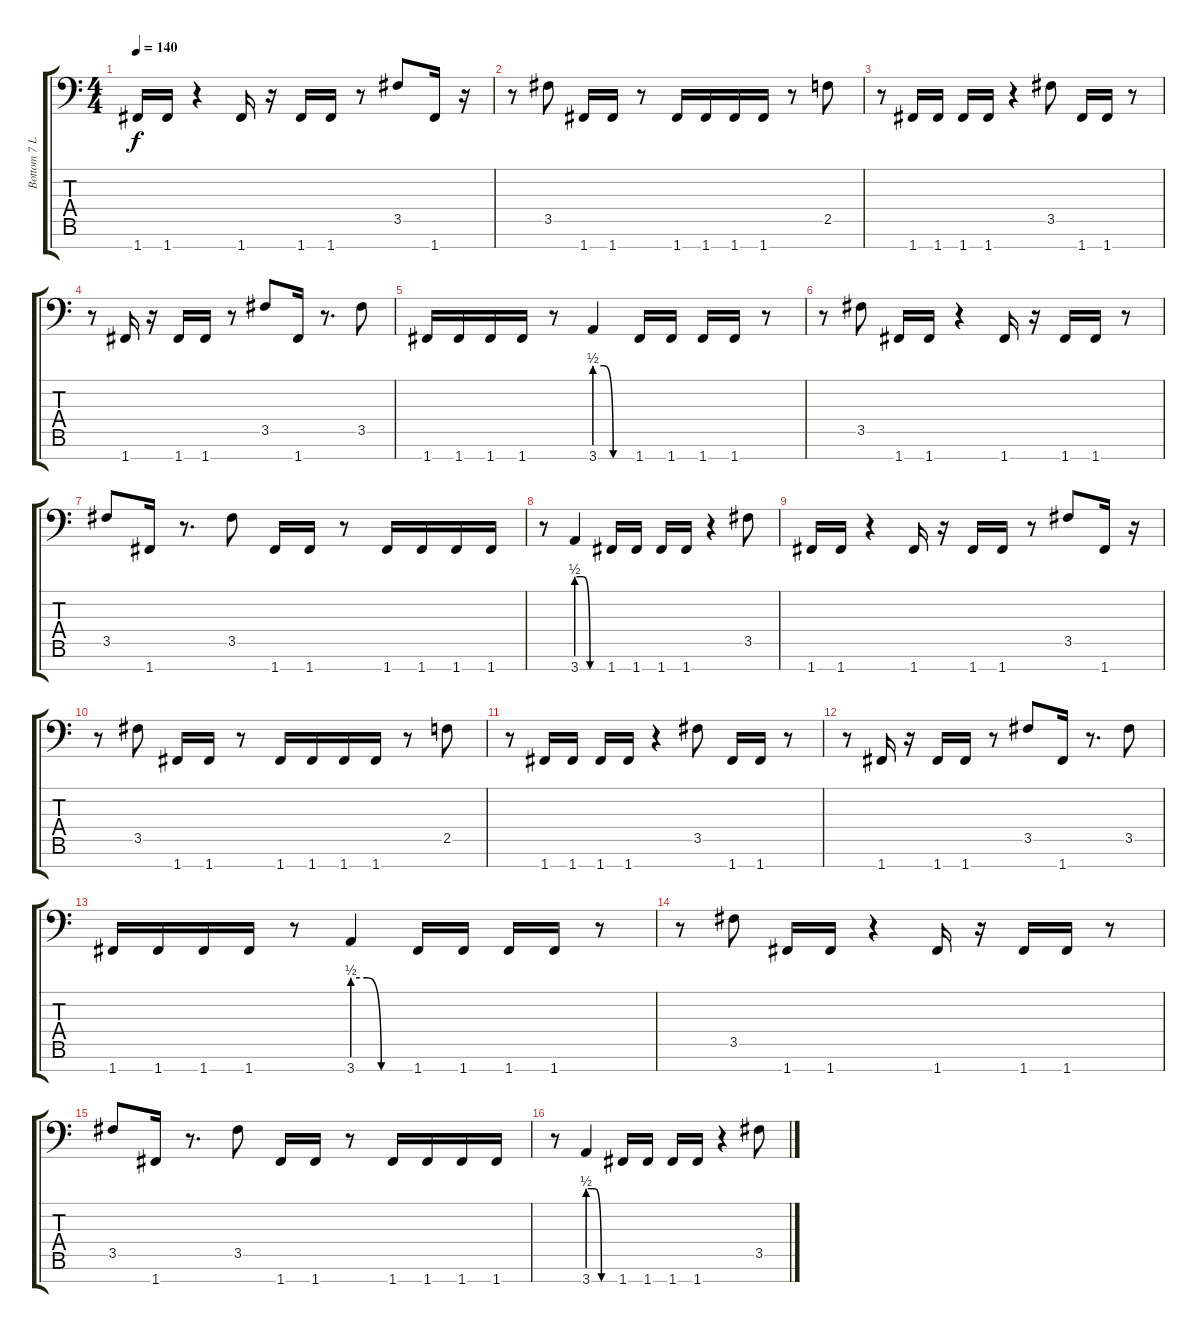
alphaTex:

\track ("Bottom 7 Left Channel" "Bottom 7 L") {instrument distortionguitar}
\staff {score tabs}
\tuning (Bb3 Gb3 Db3 Ab2 Eb2 Bb1 F1) {hide}
\ts (4 4)
\tempo 140
\clef f4
\ks c
1.7.16{dy f} 1.7.16 r.4 1.7.16 r.16 1.7.16 1.7.16 r.8 3.5.8 1.7.16 r.16 |
r.8 3.5.8 1.7.16 1.7.16 r.8 1.7.16 1.7.16 1.7.16 1.7.16 r.8 2.5.8 |
r.8 1.7.16 1.7.16 1.7.16 1.7.16 r.4 3.5.8 1.7.16 1.7.16 r.8 |
r.8 1.7.16 r.16 1.7.16 1.7.16 r.8 3.5.8 1.7.16 r.8{d} 3.5.8 |
1.7.16 1.7.16 1.7.16 1.7.16 r.8 3.7{be (custom 0 2 15 2 30 0 60 0)}.4 1.7.16 1.7.16 1.7.16 1.7.16 r.8 |
r.8 3.5.8 1.7.16 1.7.16 r.4 1.7.16 r.16 1.7.16 1.7.16 r.8 |
3.5.8 1.7.16 r.8{d} 3.5.8 1.7.16 1.7.16 r.8 1.7.16 1.7.16 1.7.16 1.7.16 |
r.8 3.7{be (custom 0 2 15 2 30 0 60 0)}.4 1.7.16 1.7.16 1.7.16 1.7.16 r.4 3.5.8 |
1.7.16 1.7.16 r.4 1.7.16 r.16 1.7.16 1.7.16 r.8 3.5.8 1.7.16 r.16 |
r.8 3.5.8 1.7.16 1.7.16 r.8 1.7.16 1.7.16 1.7.16 1.7.16 r.8 2.5.8 |
r.8 1.7.16 1.7.16 1.7.16 1.7.16 r.4 3.5.8 1.7.16 1.7.16 r.8 |
r.8 1.7.16 r.16 1.7.16 1.7.16 r.8 3.5.8 1.7.16 r.8{d} 3.5.8 |
1.7.16 1.7.16 1.7.16 1.7.16 r.8 3.7{be (custom 0 2 15 2 30 0 60 0)}.4 1.7.16 1.7.16 1.7.16 1.7.16 r.8 |
r.8 3.5.8 1.7.16 1.7.16 r.4 1.7.16 r.16 1.7.16 1.7.16 r.8 |
3.5.8 1.7.16 r.8{d} 3.5.8 1.7.16 1.7.16 r.8 1.7.16 1.7.16 1.7.16 1.7.16 |
r.8 3.7{be (custom 0 2 15 2 30 0 60 0)}.4 1.7.16 1.7.16 1.7.16 1.7.16 r.4 3.5.8
